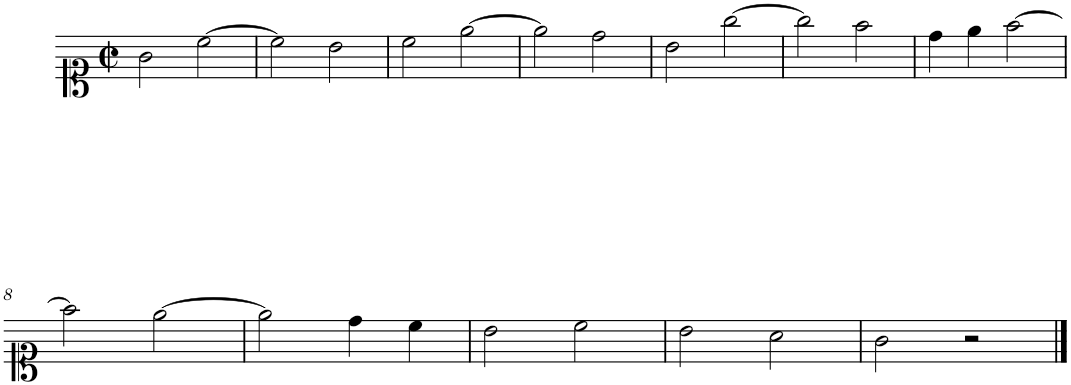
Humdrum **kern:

**kern
*part1
*staff1
*I"Piano
*I'Pno.
*clefC1
*k[]
*M2/2
*met(c|)
=1
2g\
[2cc\
=2
2cc\]
2b\
=3
2cc\
[2ee\
=4
2ee\]
2dd\
=5
2b\
[2gg\
=6
2gg\]
2ff\
=7
4dd\
4ee\
[2ff\
!!LO:LB:g=z
=8
2ff\]
[2ee\
=9
2ee\]
4dd\
4cc\
=10
2b\
2cc\
=11
2b\
2a\
=12
2g\
2r
==
*-
